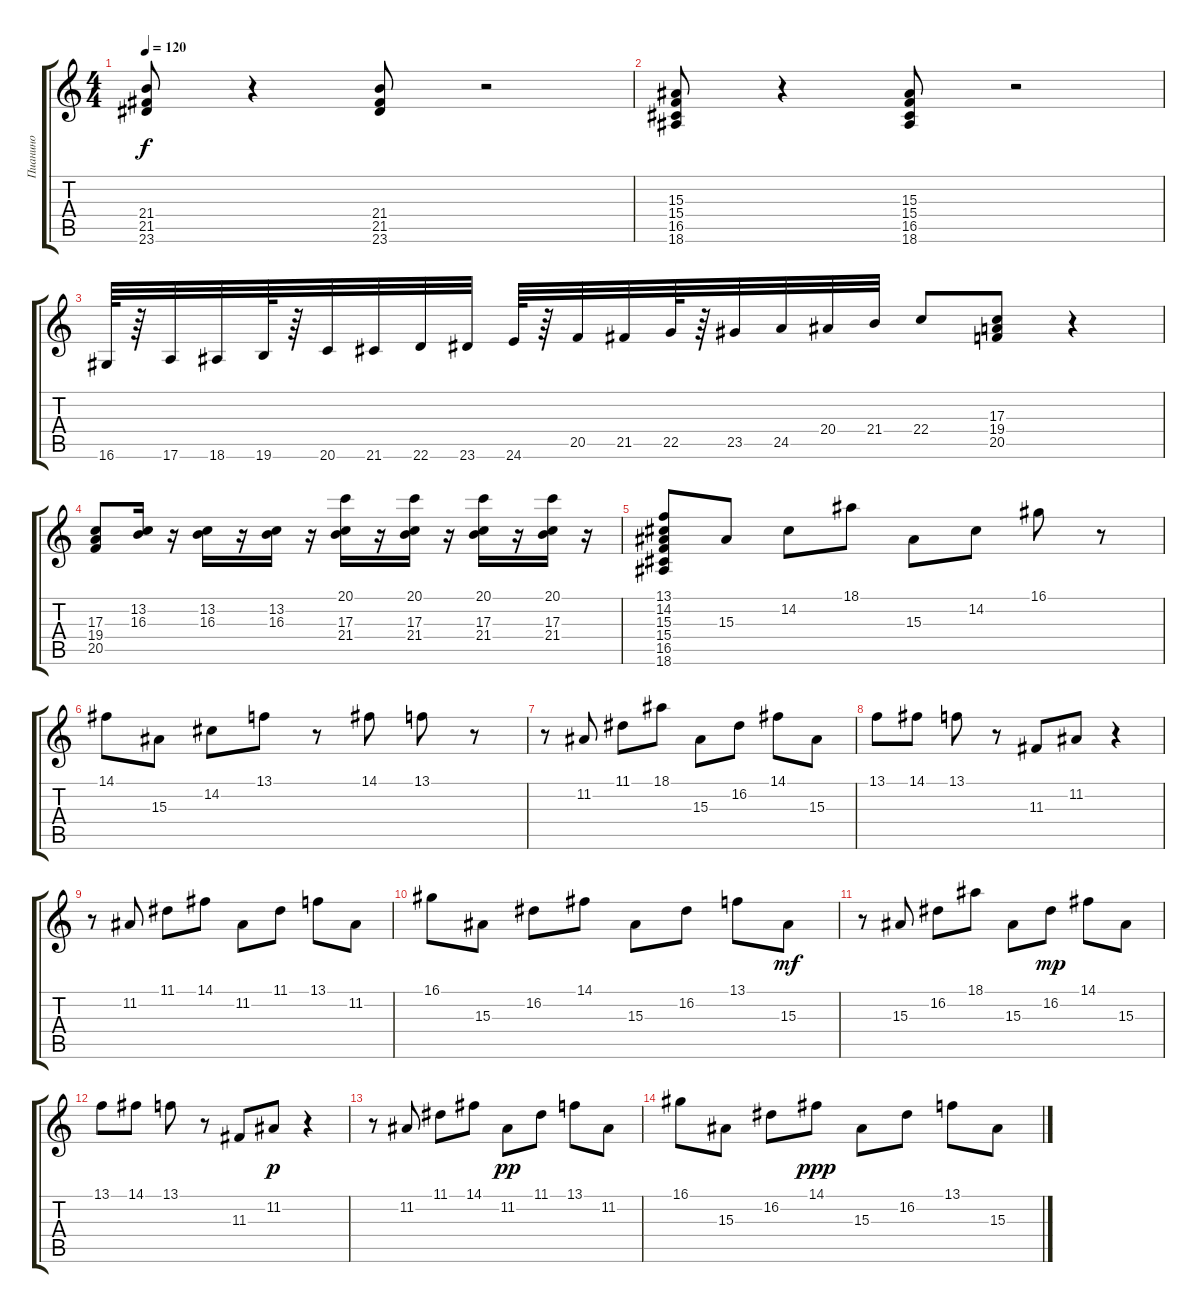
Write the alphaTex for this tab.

\track ("Пианино" "Пианино") {instrument brightacousticpiano}
\staff {score tabs}
\tuning (E4 B3 G3 D3 A2 E2) {hide}
\ts (4 4)
\tempo 120
\clef g2
\ks c
(21.4 21.5 23.6).8{dy f} r.4 (21.4 21.5 23.6).8 r.2 |
(15.3 15.4 16.5 18.6).8 r.4 (15.3 15.4 16.5 18.6).8 r.2 |
16.6.64 r.64 17.6.32 18.6.32 19.6.64 r.64 20.6.32 21.6.32 22.6.32 23.6.32 24.6.64 r.64 20.5.32 21.5.32 22.5.64 r.64 23.5.32 24.5.32 20.4.32 21.4.32 22.4.8 (17.3 19.4 20.5).8 r.4 |
(17.3 19.4 20.5).8 (13.2 16.3).16 r.16 (13.2 16.3).16 r.16 (13.2 16.3).16 r.16 (20.1 17.3 21.4).16 r.16 (20.1 17.3 21.4).16 r.16 (20.1 17.3 21.4).16 r.16 (20.1 17.3 21.4).16 r.16 |
(13.1 14.2 15.3 15.4 16.5 18.6).8 15.3.8 14.2.8 18.1.8 15.3.8 14.2.8 16.1.8 r.8 |
14.1.8 15.3.8 14.2.8 13.1.8 r.8 14.1.8 13.1.8 r.8 |
r.8 11.2.8 11.1.8 18.1.8 15.3.8 16.2.8 14.1.8 15.3.8 |
13.1.8 14.1.8 13.1.8 r.8 11.3.8 11.2.8 r.4 |
r.8 11.2.8 11.1.8 14.1.8 11.2.8 11.1.8 13.1.8 11.2.8 |
16.1.8 15.3.8 16.2.8 14.1.8 15.3.8 16.2.8 13.1.8 15.3.8{dy mf} |
r.8 15.3.8 16.2.8 18.1.8 15.3.8 16.2.8{dy mp} 14.1.8 15.3.8 |
13.1.8 14.1.8 13.1.8 r.8 11.3.8 11.2.8{dy p} r.4 |
r.8 11.2.8 11.1.8 14.1.8 11.2.8{dy pp} 11.1.8 13.1.8 11.2.8 |
16.1.8 15.3.8 16.2.8 14.1.8{dy ppp} 15.3.8 16.2.8 13.1.8 15.3.8
